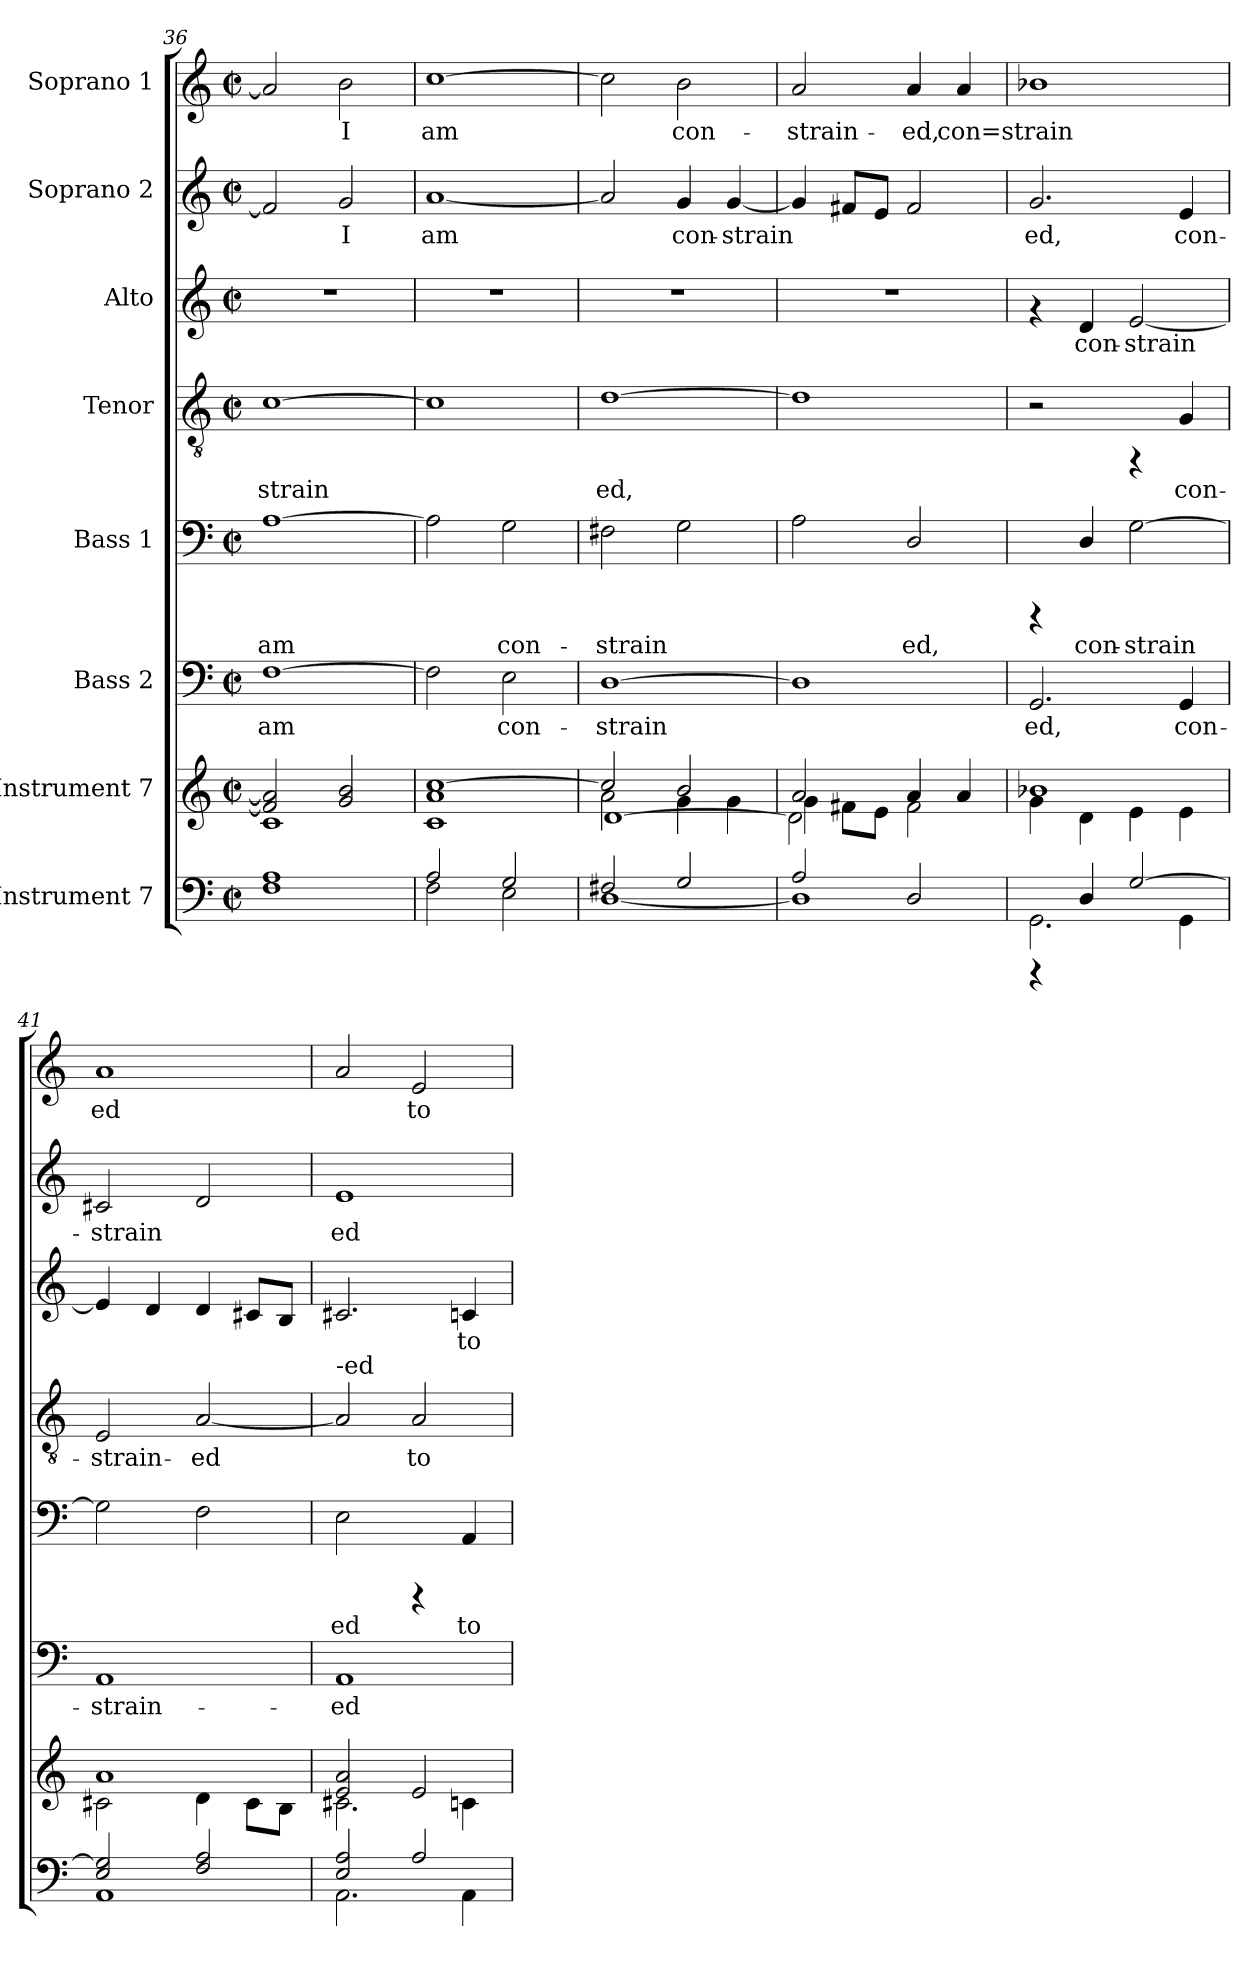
**kern	**kern	**kern	**text	**kern	**text	**kern	**text	**kern	**text	**kern	**text	**kern	**text
*part8	*part7	*part6	*part6	*part5	*part5	*part4	*part4	*part3	*part3	*part2	*part2	*part1	*part1
*staff8	*staff7	*staff6	*staff6	*staff5	*staff5	*staff4	*staff4	*staff3	*staff3	*staff2	*staff2	*staff1	*staff1
*I"Instrument 7	*I"Instrument 7	*I"Bass 2	*	*I"Bass 1	*	*I"Tenor	*	*I"Alto	*	*I"Soprano 2	*	*I"Soprano 1	*
*clefF4	*clefG2	*clefF4	*	*clefF4	*	*clefGv2	*	*clefG2	*	*clefG2	*	*clefG2	*
*k[]	*k[]	*k[]	*	*k[]	*	*k[]	*	*k[]	*	*k[]	*	*k[]	*
*C:	*C:	*C:	*	*C:	*	*C:	*	*C:	*	*C:	*	*C:	*
*M2/2	*M2/2	*M2/2	*	*M2/2	*	*M2/2	*	*M2/2	*	*M2/2	*	*M2/2	*
*met(c|)	*met(c|)	*met(c|)	*	*met(c|)	*	*met(c|)	*	*met(c|)	*	*met(c|)	*	*met(c|)	*
=36	=36	=36	=36	=36	=36	=36	=36	=36	=36	=36	=36	=36	=36
*	*^	*	*	*	*	*	*	*	*	*	*	*	*
!	!	!	!	!LO:LY:b	!	!LO:LY:b	!	!LO:LY:b	!	!	!	!LO:LY:b:cj	!	!LO:LY:b
1F 1A	2f/] 2a/]	1c	[>1F	am	[>1A	am	[>1c	-strain-	1r	.	2f/]	.	2a/]	.
!	!	!	!	!	!	!	!	!	!	!	!	!LO:LY:b:cj	!	!LO:LY:b
.	2g/ 2b/	.	.	.	.	.	.	.	.	.	2g/	I	2b\	I
*	*v	*v	*	*	*	*	*	*	*	*	*	*	*	*
=37	=37	=37	=37	=37	=37	=37	=37	=37	=37	=37	=37	=37	=37
*^	*	*	*	*	*	*	*	*	*	*	*	*	*
!	!	!	!	!LO:LY:b	!	!LO:LY:b	!	!LO:LY:b	!	!	!	!LO:LY:b:cj	!	!LO:LY:b
2A/	2F\	1a 1c [>1cc	2F\]	.	2A\]	.	1c]	--	1r	.	[<1a	am	[>1cc	am
!	!	!	!	!LO:LY:b	!	!LO:LY:b	!	!	!	!	!	!	!	!
2G/	2E\	.	2E\	con-	2G\	con-	.	.	.	.	.	.	.	.
=38	=38	=38	=38	=38	=38	=38	=38	=38	=38	=38	=38	=38	=38	=38
*	*	*^	*	*	*	*	*	*	*	*	*	*	*	*
*	*	*	*^	*	*	*	*	*	*	*	*	*	*	*	*
!	!	!	!	!	!	!LO:LY:b	!	!LO:LY:b	!	!LO:LY:b	!	!	!	!LO:LY:b:cj	!	!LO:LY:b
2F#X/	[<1D	2cc/]	2a\	[<1d	[>1D	-strain-	2F#X\	-strain-	[>1d	-ed,	1r	.	2a/]	.	2cc\]	.
!	!	!	!	!	!	!	!	!LO:LY:b	!	!	!	!	!	!LO:LY:b:cj	!	!LO:LY:b
2G/	.	2b/	4g\	.	.	.	2G\	--	.	.	.	.	4g/	con-	2b\	con-
!	!	!	!	!	!	!	!	!	!	!	!	!	!	!LO:LY:b:cj	!	!
.	.	.	4g\	.	.	.	.	.	.	.	.	.	[<4g/	-strain-	.	.
=39	=39	=39	=39	=39	=39	=39	=39	=39	=39	=39	=39	=39	=39	=39	=39	=39
!	!	!	!	!	!	!LO:LY:b	!	!LO:LY:b	!	!LO:LY:b	!	!	!	!LO:LY:b:cj	!	!LO:LY:b
2A/	1D]	2a/	4g\	2d\]	1D]	--	2A\	--	1d]	.	1r	.	4g/]	--	2a/	-strain-
!	!	!	!	!	!	!	!	!	!	!	!	!	!	!LO:LY:b:cj	!	!
.	.	.	8f#X\L	.	.	.	.	.	.	.	.	.	8f#X/L	--	.	.
!	!	!	!	!	!	!	!	!	!	!	!	!	!	!LO:LY:b:cj	!	!
.	.	.	8e\J	.	.	.	.	.	.	.	.	.	8e/J	--	.	.
!	!	!	!	!	!	!	!	!LO:LY:b	!	!	!	!	!	!LO:LY:b:cj	!	!LO:LY:b
2D/	.	4a/	2f#\	2ryy	.	.	2D/	-ed,	.	.	.	.	2f#/	--	4a/	-ed,
!	!	!	!	!	!	!	!	!	!	!	!	!	!	!	!	!LO:LY:b
.	.	4a/	.	.	.	.	.	.	.	.	.	.	.	.	4a/	con=strain-
*	*	*	*v	*v	*	*	*	*	*	*	*	*	*	*	*	*
=40	=40	=40	=40	=40	=40	=40	=40	=40	=40	=40	=40	=40	=40	=40	=40
!	!	!	!	!	!LO:LY:b	!	!	!	!	!	!	!	!LO:LY:b:cj	!	!LO:LY:b
4rDDD	2.GG\	1b-X	4g\	2.GG/	-ed,	4rCCC	.	2r	.	4rf	.	2.g/	-ed,	1b-X	--
!	!	!	!	!	!	!	!LO:LY:b	!	!	!	!LO:LY:b	!	!	!	!
4D/	.	.	4d\	.	.	4D/	con-	.	.	4d/	con-	.	.	.	.
!	!	!	!	!	!	!	!LO:LY:b	!	!	!	!LO:LY:b	!	!	!	!
[>2G/	.	.	4e\	.	.	[>2G\	-strain-	4rFF	.	[<2e/	-strain-	.	.	.	.
!	!	!	!	!	!LO:LY:b	!	!	!	!LO:LY:b	!	!	!	!LO:LY:b:cj	!	!
.	4GG\	.	4e\	4GG/	con-	.	.	4G/	con-	.	.	4e/	con-	.	.
=41	=41	=41	=41	=41	=41	=41	=41	=41	=41	=41	=41	=41	=41	=41	=41
!	!	!	!	!	!LO:LY:b	!	!LO:LY:b	!	!LO:LY:b	!	!LO:LY:b	!	!LO:LY:b:cj	!	!LO:LY:b
2E/ 2G/]	1AA	1a	2c#X\	1AA	-strain-	2G\]	--	2E/	-strain-	4e/]	--	2c#X/	-strain-	1a	-ed
!	!	!	!	!	!	!	!	!	!	!	!LO:LY:b	!	!	!	!
.	.	.	.	.	.	.	.	.	.	4d/	--	.	.	.	.
!	!	!	!	!	!	!	!LO:LY:b	!	!LO:LY:b	!	!LO:LY:b	!	!LO:LY:b:cj	!	!
2A/ 2F/	.	.	4d\	.	.	2F\	--	[<2A/	-ed	4d/	--	2d/	--	.	.
!	!	!	!	!	!	!	!	!	!	!	!LO:LY:b	!	!	!	!
.	.	.	8c#\L	.	.	.	.	.	.	8c#X/L	--	.	.	.	.
!	!	!	!	!	!	!	!	!	!	!	!LO:LY:b	!	!	!	!
.	.	.	8B\J	.	.	.	.	.	.	8B/J	--	.	.	.	.
!!LO:PB:g=z
=42	=42	=42	=42	=42	=42	=42	=42	=42	=42	=42	=42	=42	=42	=42	=42
!	!	!	!	!	!	!	!	!LO:TX:a:t=-ed	!	!	!	!	!	!	!
!	!	!	!	!	!LO:LY:b	!	!LO:LY:b	!	!LO:LY:b	!	!LO:LY:b	!	!LO:LY:b:cj	!	!LO:LY:b
2E/ 2A/	2.AA\	2e/ 2a/	2.c#X\	1AA	-ed	2E\	-ed	2A/]	.	2.c#X/	--	1e	-ed	2a/	.
!	!	!	!	!	!	!	!	!	!LO:LY:b	!	!	!	!	!	!LO:LY:b
2A/	.	2e/	.	.	.	4rCCC	.	2A/	to	.	.	.	.	2e/	to
!	!	!	!	!	!	!	!LO:LY:b	!	!	!	!LO:LY:b	!	!	!	!
.	4AA\	.	4cn\	.	.	4AA/	to	.	.	4cn/	-to	.	.	.	.
*v	*v	*	*	*	*	*	*	*	*	*	*	*	*	*	*
*	*v	*v	*	*	*	*	*	*	*	*	*	*	*	*
=	=	=	=	=	=	=	=	=	=	=	=	=	=
*-	*-	*-	*-	*-	*-	*-	*-	*-	*-	*-	*-	*-	*-
